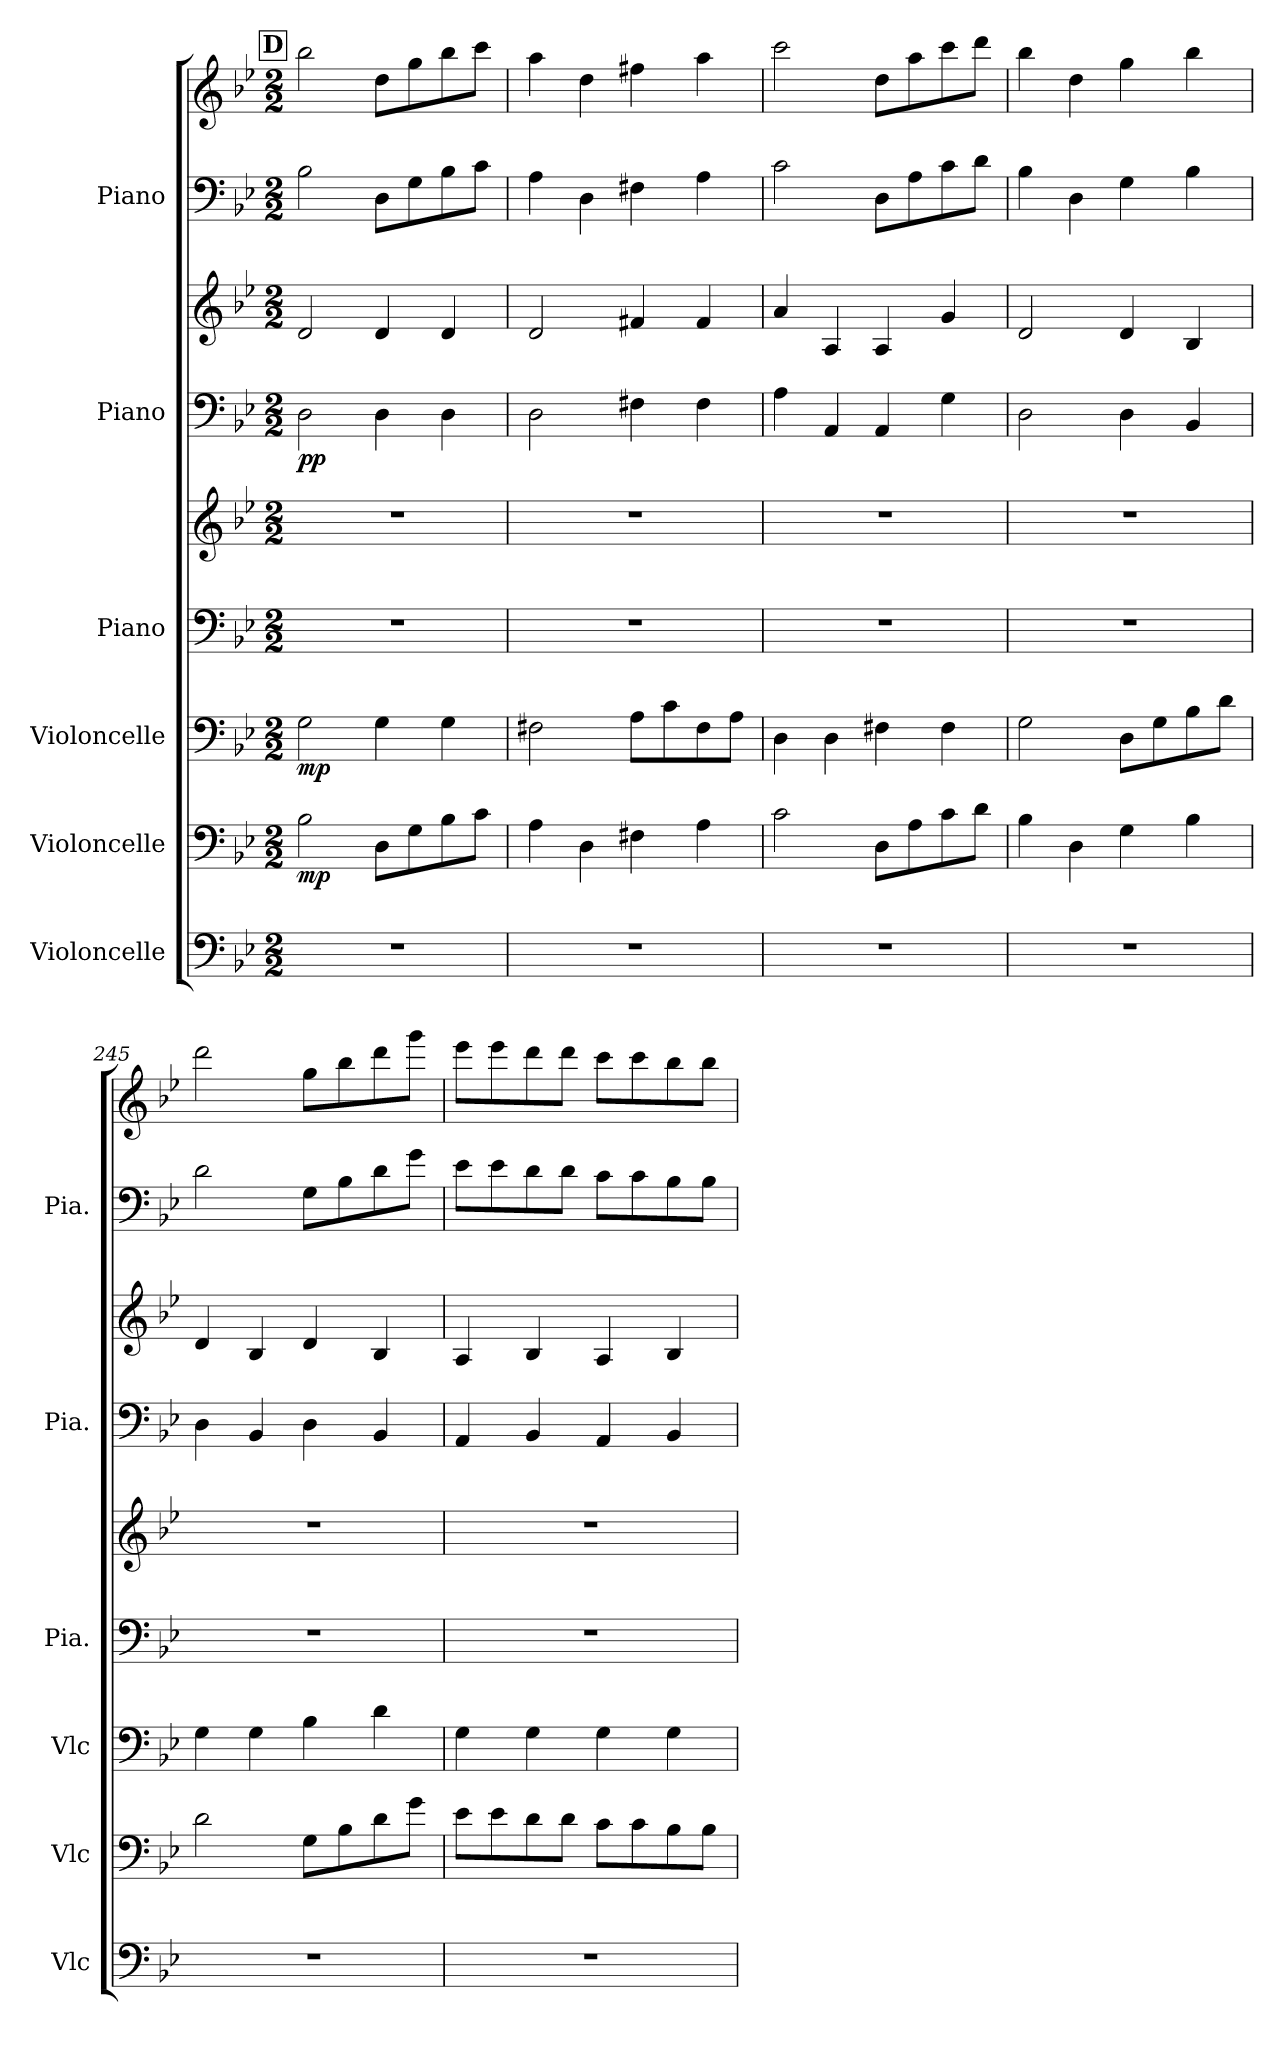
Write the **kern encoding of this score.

**kern	**kern	**dynam	**kern	**dynam	**kern	**kern	**kern	**kern	**dynam	**kern	**kern	**dynam
*part6	*part5	*part5	*part4	*part4	*part3	*part3	*part2	*part2	*part2	*part1	*part1	*part1
*staff9	*staff8	*staff8	*staff7	*staff7	*staff6	*staff5	*staff4	*staff3	*staff3/4	*staff2	*staff1	*staff1/2
*I"Violoncelle	*I"Violoncelle	*	*I"Violoncelle	*	*I"Piano	*	*I"Piano	*	*	*I"Piano	*	*
*I'Vlc	*I'Vlc	*	*I'Vlc	*	*I'Pia.	*	*I'Pia.	*	*	*I'Pia.	*	*
*clefF4	*clefF4	*	*clefF4	*	*clefF4	*clefG2	*clefF4	*clefG2	*	*clefF4	*clefG2	*
*k[b-e-]	*k[b-e-]	*	*k[b-e-]	*	*k[b-e-]	*k[b-e-]	*k[b-e-]	*k[b-e-]	*	*k[b-e-]	*k[b-e-]	*
*M2/2	*M2/2	*	*M2/2	*	*M2/2	*M2/2	*M2/2	*M2/2	*	*M2/2	*M2/2	*
!!LO:REH:place=s1:a:B:fs=14:t=D
=241	=241	=241	=241	=241	=241	=241	=241	=241	=241	=241	=241	=241
!	!	!LO:DY:b	!	!LO:DY:b	!	!	!	!	!LO:DY:b=2	!	!	!
!	!	!	!	!	!	!	!	!	!LO:DY:n=1:b	!	!	!LO:DY:b=2
!	!	!	!	!	!	!	!	!	!	!	!	!LO:DY:n=1:b
1r	2B-\	mp	2G\	mp	1r	1r	2D\	2d/	p p	2B-\	2bb-\	mp mp
.	8D\L	.	4G\	.	.	.	4D\	4d/	.	8D\L	8dd\L	.
.	8G\	.	.	.	.	.	.	.	.	8G\	8gg\	.
.	8B-\	.	4G\	.	.	.	4D\	4d/	.	8B-\	8bb-\	.
.	8c\J	.	.	.	.	.	.	.	.	8c\J	8ccc\J	.
=242	=242	=242	=242	=242	=242	=242	=242	=242	=242	=242	=242	=242
1r	4A\	.	2F#X\	.	1r	1r	2D\	2d/	.	4A\	4aa\	.
.	4D\	.	.	.	.	.	.	.	.	4D\	4dd\	.
.	4F#X\	.	8A\L	.	.	.	4F#X\	4f#X/	.	4F#X\	4ff#X\	.
.	.	.	8c\	.	.	.	.	.	.	.	.	.
.	4A\	.	8F#\	.	.	.	4F#\	4f#/	.	4A\	4aa\	.
.	.	.	8A\J	.	.	.	.	.	.	.	.	.
!!LO:PB:g=z
=243	=243	=243	=243	=243	=243	=243	=243	=243	=243	=243	=243	=243
1r	2c\	.	4D\	.	1r	1r	4A\	4a/	.	2c\	2ccc\	.
.	.	.	4D\	.	.	.	4AA/	4A/	.	.	.	.
.	8D\L	.	4F#X\	.	.	.	4AA/	4A/	.	8D\L	8dd\L	.
.	8A\	.	.	.	.	.	.	.	.	8A\	8aa\	.
.	8c\	.	4F#\	.	.	.	4G\	4g/	.	8c\	8ccc\	.
.	8d\J	.	.	.	.	.	.	.	.	8d\J	8ddd\J	.
=244	=244	=244	=244	=244	=244	=244	=244	=244	=244	=244	=244	=244
1r	4B-\	.	2G\	.	1r	1r	2D\	2d/	.	4B-\	4bb-\	.
.	4D\	.	.	.	.	.	.	.	.	4D\	4dd\	.
.	4G\	.	8D\L	.	.	.	4D\	4d/	.	4G\	4gg\	.
.	.	.	8G\	.	.	.	.	.	.	.	.	.
.	4B-\	.	8B-\	.	.	.	4BB-/	4B-/	.	4B-\	4bb-\	.
.	.	.	8d\J	.	.	.	.	.	.	.	.	.
=245	=245	=245	=245	=245	=245	=245	=245	=245	=245	=245	=245	=245
1r	2d\	.	4G\	.	1r	1r	4D\	4d/	.	2d\	2ddd\	.
.	.	.	4G\	.	.	.	4BB-/	4B-/	.	.	.	.
.	8G\L	.	4B-\	.	.	.	4D\	4d/	.	8G\L	8gg\L	.
.	8B-\	.	.	.	.	.	.	.	.	8B-\	8bb-\	.
.	8d\	.	4d\	.	.	.	4BB-/	4B-/	.	8d\	8ddd\	.
.	8g\J	.	.	.	.	.	.	.	.	8g\J	8ggg\J	.
=246	=246	=246	=246	=246	=246	=246	=246	=246	=246	=246	=246	=246
1r	8e-\L	.	4G\	.	1r	1r	4AA/	4A/	.	8e-\L	8eee-\L	.
.	8e-\	.	.	.	.	.	.	.	.	8e-\	8eee-\	.
.	8d\	.	4G\	.	.	.	4BB-/	4B-/	.	8d\	8ddd\	.
.	8d\J	.	.	.	.	.	.	.	.	8d\J	8ddd\J	.
.	8c\L	.	4G\	.	.	.	4AA/	4A/	.	8c\L	8ccc\L	.
.	8c\	.	.	.	.	.	.	.	.	8c\	8ccc\	.
.	8B-\	.	4G\	.	.	.	4BB-/	4B-/	.	8B-\	8bb-\	.
.	8B-\J	.	.	.	.	.	.	.	.	8B-\J	8bb-\J	.
=	=	=	=	=	=	=	=	=	=	=	=	=
*-	*-	*-	*-	*-	*-	*-	*-	*-	*-	*-	*-	*-
